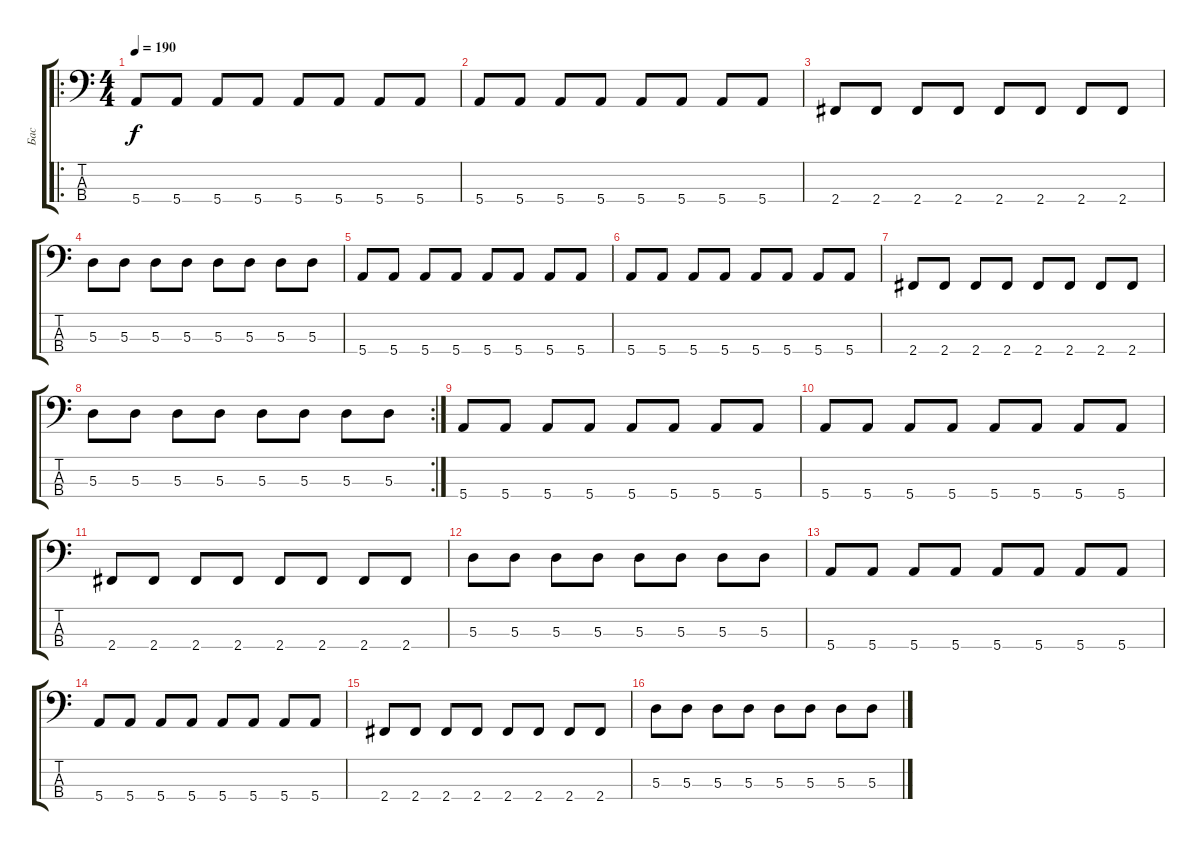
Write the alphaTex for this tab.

\track ("Бас" "Бас") {instrument electricbassfinger}
\staff {score tabs}
\tuning (G2 D2 A1 E1) {hide}
\ro
\ts (4 4)
\tempo 190
\clef f4
\ks c
5.4.8{dy f} 5.4.8 5.4.8 5.4.8 5.4.8 5.4.8 5.4.8 5.4.8 |
5.4.8 5.4.8 5.4.8 5.4.8 5.4.8 5.4.8 5.4.8 5.4.8 |
2.4.8 2.4.8 2.4.8 2.4.8 2.4.8 2.4.8 2.4.8 2.4.8 |
5.3.8 5.3.8 5.3.8 5.3.8 5.3.8 5.3.8 5.3.8 5.3.8 |
5.4.8 5.4.8 5.4.8 5.4.8 5.4.8 5.4.8 5.4.8 5.4.8 |
5.4.8 5.4.8 5.4.8 5.4.8 5.4.8 5.4.8 5.4.8 5.4.8 |
2.4.8 2.4.8 2.4.8 2.4.8 2.4.8 2.4.8 2.4.8 2.4.8 |
\rc 2
5.3.8 5.3.8 5.3.8 5.3.8 5.3.8 5.3.8 5.3.8 5.3.8 |
5.4.8{instrument electricbassfinger} 5.4.8 5.4.8 5.4.8 5.4.8 5.4.8 5.4.8 5.4.8 |
5.4.8 5.4.8 5.4.8 5.4.8 5.4.8 5.4.8 5.4.8 5.4.8 |
2.4.8 2.4.8 2.4.8 2.4.8 2.4.8 2.4.8 2.4.8 2.4.8 |
5.3.8 5.3.8 5.3.8 5.3.8 5.3.8 5.3.8 5.3.8 5.3.8 |
5.4.8 5.4.8 5.4.8 5.4.8 5.4.8 5.4.8 5.4.8 5.4.8 |
5.4.8 5.4.8 5.4.8 5.4.8 5.4.8 5.4.8 5.4.8 5.4.8 |
2.4.8 2.4.8 2.4.8 2.4.8 2.4.8 2.4.8 2.4.8 2.4.8 |
5.3.8 5.3.8 5.3.8 5.3.8 5.3.8 5.3.8 5.3.8 5.3.8
